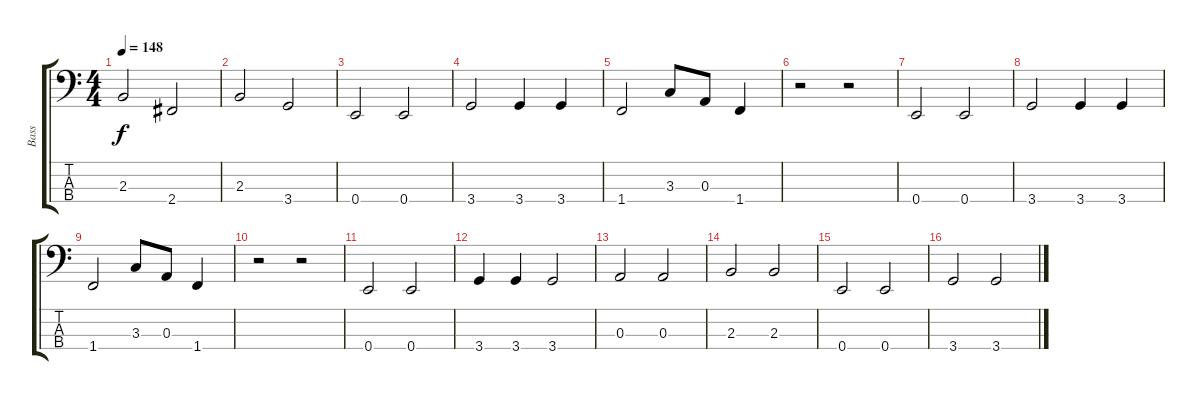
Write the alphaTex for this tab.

\track ("Bass" "Bass") {instrument fretlessbass}
\staff {score tabs}
\tuning (G2 D2 A1 E1) {hide}
\ts (4 4)
\tempo 148
\clef f4
\ks c
2.3.2{dy f} 2.4.2 |
2.3.2 3.4.2 |
0.4.2{volume 11 instrument fretlessbass} 0.4.2 |
3.4.2 3.4.4 3.4.4 |
1.4.2 3.3.8 0.3.8 1.4.4 |
r.2 r.2 |
0.4.2{volume 11 instrument fretlessbass} 0.4.2 |
3.4.2 3.4.4 3.4.4 |
1.4.2 3.3.8 0.3.8 1.4.4 |
r.2 r.2 |
0.4.2 0.4.2 |
3.4.4 3.4.4 3.4.2 |
0.3.2 0.3.2 |
2.3.2 2.3.2 |
0.4.2 0.4.2 |
3.4.2 3.4.2
